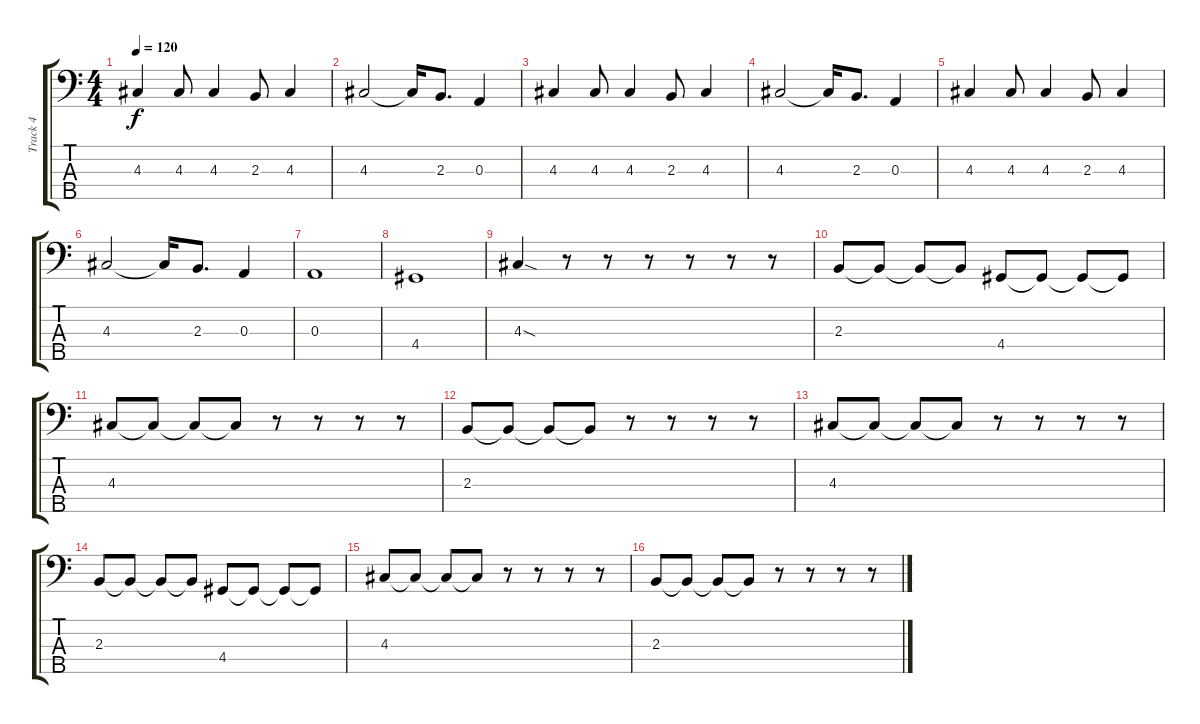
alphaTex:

\track ("Track 4" "Track 4") {instrument electricbassfinger}
\staff {score tabs}
\tuning (G2 D2 A1 E1 B0) {hide}
\ts (4 4)
\tempo 120
\clef f4
\ks c
4.3.4{dy f} 4.3.8 4.3.4 2.3.8 4.3.4 |
4.3.2 4.3{t}.16 2.3.8{d} 0.3.4 |
4.3.4 4.3.8 4.3.4 2.3.8 4.3.4 |
4.3.2 4.3{t}.16 2.3.8{d} 0.3.4 |
4.3.4 4.3.8 4.3.4 2.3.8 4.3.4 |
4.3.2 4.3{t}.16 2.3.8{d} 0.3.4 |
0.3.1 |
4.4.1 |
4.3{sod}.4 r.8 r.8 r.8 r.8 r.8 r.8 |
2.3.8 2.3{t}.8 2.3{t}.8 2.3{t}.8 4.4.8 4.4{t}.8 4.4{t}.8 4.4{t}.8 |
4.3.8 4.3{t}.8 4.3{t}.8 4.3{t}.8 r.8 r.8 r.8 r.8 |
2.3.8 2.3{t}.8 2.3{t}.8 2.3{t}.8 r.8 r.8 r.8 r.8 |
4.3.8 4.3{t}.8 4.3{t}.8 4.3{t}.8 r.8 r.8 r.8 r.8 |
2.3.8 2.3{t}.8 2.3{t}.8 2.3{t}.8 4.4.8 4.4{t}.8 4.4{t}.8 4.4{t}.8 |
4.3.8 4.3{t}.8 4.3{t}.8 4.3{t}.8 r.8 r.8 r.8 r.8 |
2.3.8 2.3{t}.8 2.3{t}.8 2.3{t}.8 r.8 r.8 r.8 r.8
